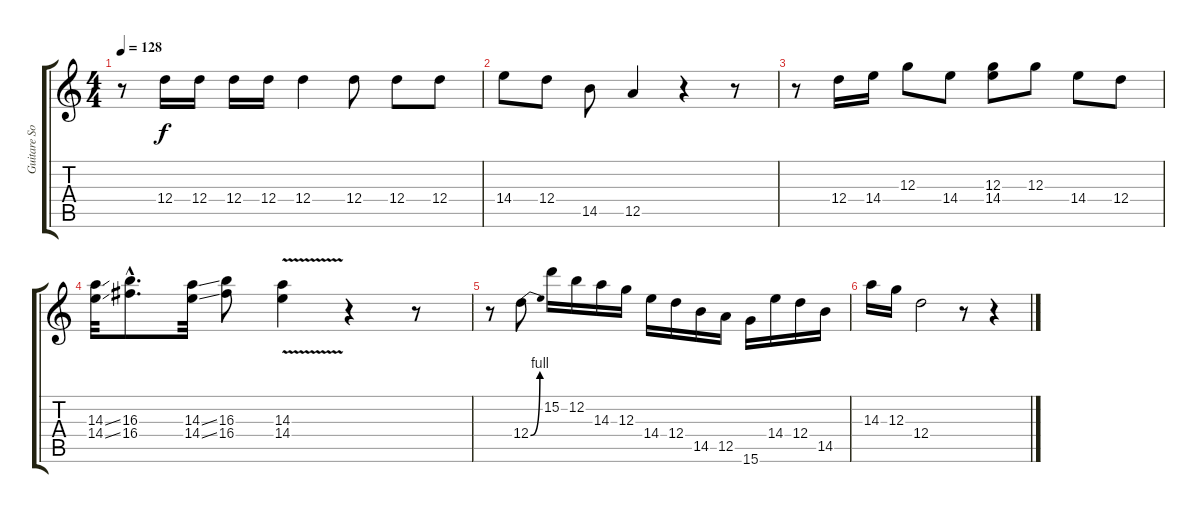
\track ("Guitare Solo" "Guitare So") {instrument distortionguitar}
\staff {score tabs}
\tuning (E4 B3 G3 D3 A2 E2) {hide}
\ts (4 4)
\tempo 128
\clef g2
\ks c
r.8{dy f volume 10} 12.4.16 12.4.16 12.4.16 12.4.16 12.4.4 12.4.8 12.4.8 12.4.8 |
14.4.8 12.4.8 14.5.8 12.5.4 r.4 r.8 |
r.8 12.4.16 14.4.16 12.3.8 14.4.8 (12.3 14.4).8 12.3.8 14.4.8 12.4.8 |
(14.3{ss} 14.4{ss}).32 (16.3{hac} 16.4{hac}).8{d} (14.3{ss} 14.4{ss}).32 (16.3 16.4).8 (14.3{v} 14.4).4 r.4 r.8 |
r.8{volume 4} 12.4{be (bend 0 0 60 4)}.8 15.2.16 12.2.16 14.3.16 12.3.16 14.4.16 12.4.16 14.5.16 12.5.16 15.6.16 14.4.16 12.4.16 14.5.16 |
14.3.16 12.3.16 12.4.2 r.8 r.4
